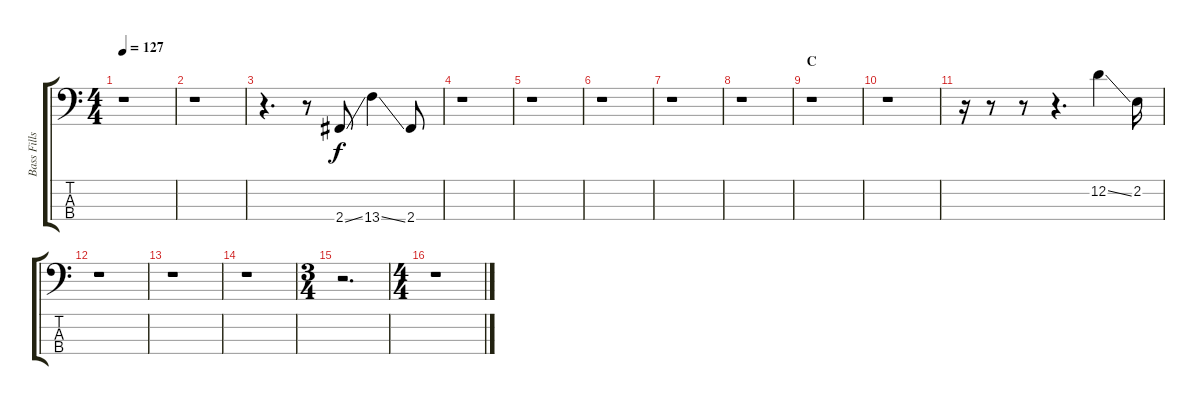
\track ("Bass Fills" "Bass Fills") {instrument slapbass1}
\staff {score tabs}
\tuning (G2 D2 A1 E1) {hide}
\ts (4 4)
\tempo 127
\clef f4
\ks c
r.1{dy f} |
r.1 |
r.4{d} r.8 2.4{ss}.8 13.4{ss}.4 2.4.8 |
r.1 |
r.1 |
r.1 |
r.1 |
r.1 |
\section ("" "C")
r.1 |
r.1 |
r.16 r.8 r.8 r.4{d} 12.2{ss}.4 2.2.16 |
r.1 |
r.1 |
r.1 |
\ts (3 4)
r.2{d} |
\ts (4 4)
r.1
